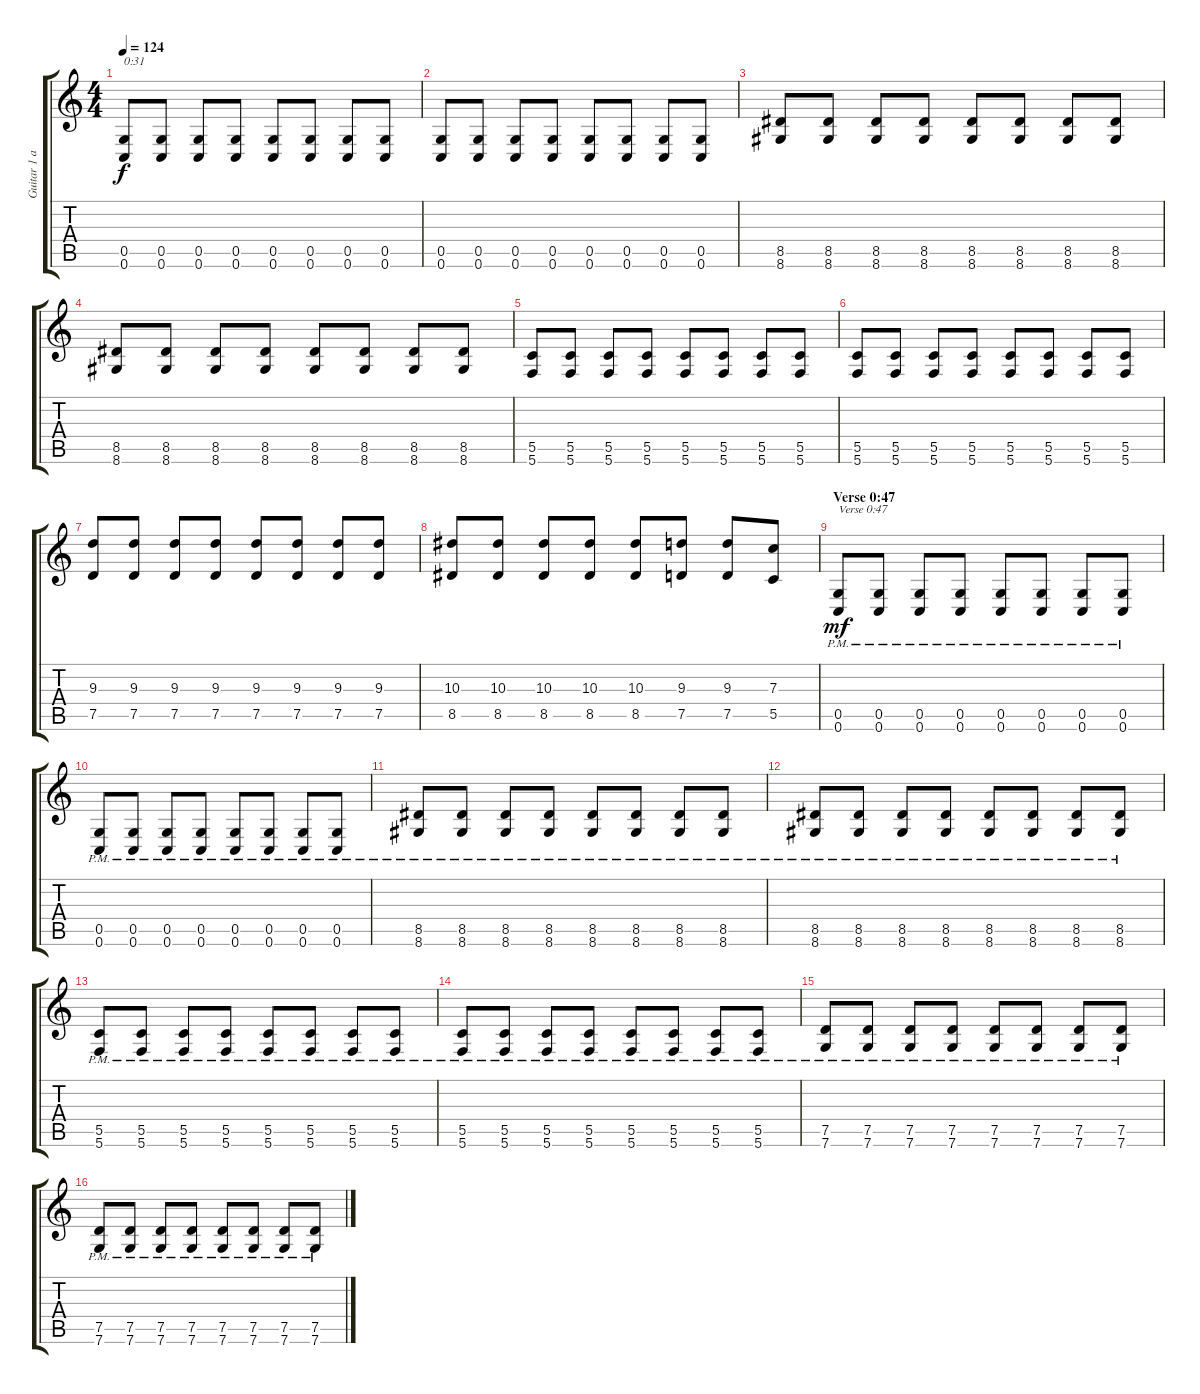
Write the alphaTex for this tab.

\track ("Guitar 1 auf Drop C" "Guitar 1 a") {instrument electricguitarmuted}
\staff {score tabs}
\tuning (D4 A3 F3 C3 G2 C2) {hide}
\ts (4 4)
\tempo 124
\clef g2
\ks c
(0.5 0.6).8{txt "0:31" dy f} (0.5 0.6).8 (0.5 0.6).8 (0.5 0.6).8 (0.5 0.6).8 (0.5 0.6).8 (0.5 0.6).8 (0.5 0.6).8 |
(0.5 0.6).8 (0.5 0.6).8 (0.5 0.6).8 (0.5 0.6).8 (0.5 0.6).8 (0.5 0.6).8 (0.5 0.6).8 (0.5 0.6).8 |
(8.5 8.6).8 (8.5 8.6).8 (8.5 8.6).8 (8.5 8.6).8 (8.5 8.6).8 (8.5 8.6).8 (8.5 8.6).8 (8.5 8.6).8 |
(8.5 8.6).8 (8.5 8.6).8 (8.5 8.6).8 (8.5 8.6).8 (8.5 8.6).8 (8.5 8.6).8 (8.5 8.6).8 (8.5 8.6).8 |
(5.5 5.6).8 (5.5 5.6).8 (5.5 5.6).8 (5.5 5.6).8 (5.5 5.6).8 (5.5 5.6).8 (5.5 5.6).8 (5.5 5.6).8 |
(5.5 5.6).8 (5.5 5.6).8 (5.5 5.6).8 (5.5 5.6).8 (5.5 5.6).8 (5.5 5.6).8 (5.5 5.6).8 (5.5 5.6).8 |
(9.3 7.5).8 (9.3 7.5).8 (9.3 7.5).8 (9.3 7.5).8 (9.3 7.5).8 (9.3 7.5).8 (9.3 7.5).8 (9.3 7.5).8 |
(10.3 8.5).8 (10.3 8.5).8 (10.3 8.5).8 (10.3 8.5).8 (10.3 8.5).8 (9.3 7.5).8 (9.3 7.5).8 (7.3 5.5).8 |
\section ("" "Verse 0:47")
(0.5{pm} 0.6{pm}).8{txt "Verse 0:47" dy mf instrument electricguitarmuted} (0.5{pm} 0.6{pm}).8 (0.5{pm} 0.6{pm}).8 (0.5{pm} 0.6{pm}).8 (0.5{pm} 0.6{pm}).8 (0.5{pm} 0.6{pm}).8 (0.5{pm} 0.6{pm}).8 (0.5{pm} 0.6{pm}).8 |
(0.5{pm} 0.6{pm}).8 (0.5{pm} 0.6{pm}).8 (0.5{pm} 0.6{pm}).8 (0.5{pm} 0.6{pm}).8 (0.5{pm} 0.6{pm}).8 (0.5{pm} 0.6{pm}).8 (0.5{pm} 0.6{pm}).8 (0.5{pm} 0.6{pm}).8 |
(8.5{pm} 8.6{pm}).8 (8.5{pm} 8.6{pm}).8 (8.5{pm} 8.6{pm}).8 (8.5{pm} 8.6{pm}).8 (8.5{pm} 8.6{pm}).8 (8.5{pm} 8.6{pm}).8 (8.5{pm} 8.6{pm}).8 (8.5{pm} 8.6{pm}).8 |
(8.5{pm} 8.6{pm}).8 (8.5{pm} 8.6{pm}).8 (8.5{pm} 8.6{pm}).8 (8.5{pm} 8.6{pm}).8 (8.5{pm} 8.6{pm}).8 (8.5{pm} 8.6{pm}).8 (8.5{pm} 8.6{pm}).8 (8.5{pm} 8.6{pm}).8 |
(5.5{pm} 5.6{pm}).8 (5.5{pm} 5.6{pm}).8 (5.5{pm} 5.6{pm}).8 (5.5{pm} 5.6{pm}).8 (5.5{pm} 5.6{pm}).8 (5.5{pm} 5.6{pm}).8 (5.5{pm} 5.6{pm}).8 (5.5{pm} 5.6{pm}).8 |
(5.5{pm} 5.6{pm}).8 (5.5{pm} 5.6{pm}).8 (5.5{pm} 5.6{pm}).8 (5.5{pm} 5.6{pm}).8 (5.5{pm} 5.6{pm}).8 (5.5{pm} 5.6{pm}).8 (5.5{pm} 5.6{pm}).8 (5.5{pm} 5.6{pm}).8 |
(7.5{pm} 7.6{pm}).8 (7.5{pm} 7.6{pm}).8 (7.5{pm} 7.6{pm}).8 (7.5{pm} 7.6{pm}).8 (7.5{pm} 7.6{pm}).8 (7.5{pm} 7.6{pm}).8 (7.5{pm} 7.6{pm}).8 (7.5{pm} 7.6{pm}).8 |
(7.5{pm} 7.6{pm}).8 (7.5{pm} 7.6{pm}).8 (7.5{pm} 7.6{pm}).8 (7.5{pm} 7.6{pm}).8 (7.5{pm} 7.6{pm}).8 (7.5{pm} 7.6{pm}).8 (7.5{pm} 7.6{pm}).8 (7.5{pm} 7.6{pm}).8
